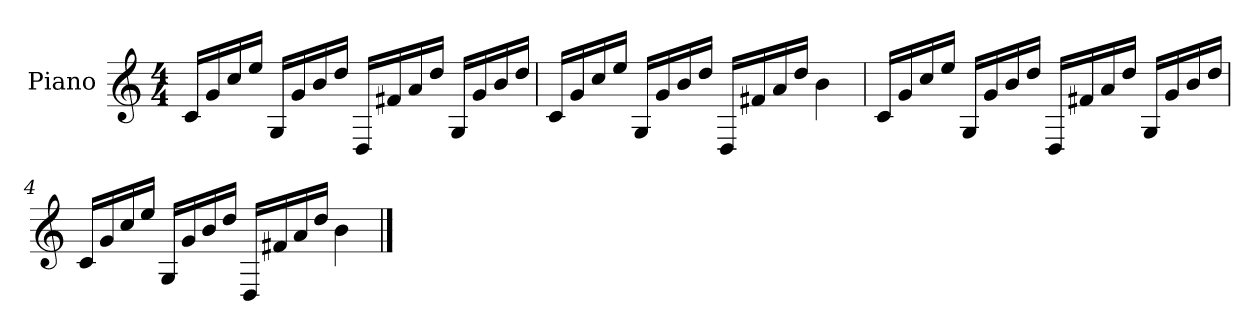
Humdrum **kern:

**kern
*part1
*staff1
*I"Piano
*I'P-no
*clefG2
*k[]
*M4/4
*MM90
=1
16c/LL
16g/
16cc/
16ee/JJ
16G/LL
16g/
16b/
16dd/JJ
16D/LL
16f#X/
16a/
16dd/JJ
16G/LL
16g/
16b/
16dd/JJ
=2
16c/LL
16g/
16cc/
16ee/JJ
16G/LL
16g/
16b/
16dd/JJ
16D/LL
16f#X/
16a/
16dd/JJ
4b\
!!LO:LB:g=z
=3
16c/LL
16g/
16cc/
16ee/JJ
16G/LL
16g/
16b/
16dd/JJ
16D/LL
16f#X/
16a/
16dd/JJ
16G/LL
16g/
16b/
16dd/JJ
=4
16c/LL
16g/
16cc/
16ee/JJ
16G/LL
16g/
16b/
16dd/JJ
16D/LL
16f#X/
16a/
16dd/JJ
4b\
==
*-
